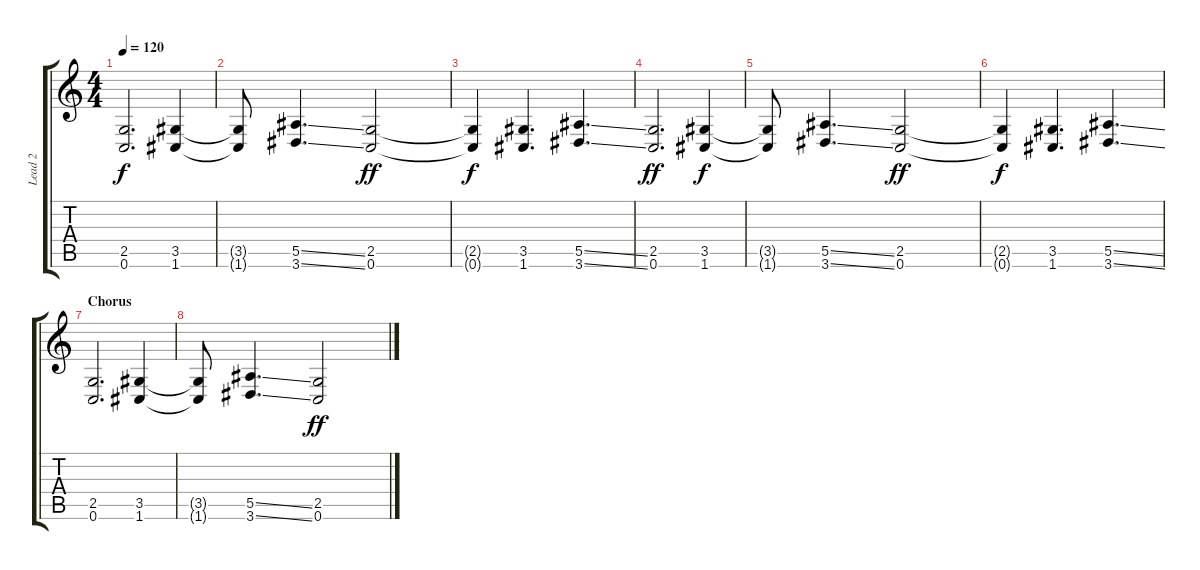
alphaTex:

\track ("Lead 2" "Lead 2") {instrument overdrivenguitar}
\staff {score tabs}
\tuning (C4 G3 Eb3 Bb2 F2 C2) {hide}
\ts (4 4)
\tempo 120
\clef g2
\ks c
(2.5 0.6).2{d dy f} (3.5 1.6).4 |
(3.5{t} 1.6{t}).8 (5.5{ss} 3.6{ss}).4{d} (2.5 0.6).2{dy ff} |
(2.5{t} 0.6{t}).4{dy f} (3.5 1.6).4{d} (5.5{ss} 3.6{ss}).4{d} |
(2.5 0.6).2{d dy ff} (3.5 1.6).4{dy f} |
(3.5{t} 1.6{t}).8 (5.5{ss} 3.6{ss}).4{d} (2.5 0.6).2{dy ff} |
(2.5{t} 0.6{t}).4{dy f} (3.5 1.6).4{d} (5.5{ss} 3.6{ss}).4{d} |
\section ("" "Chorus")
(2.5 0.6).2{d} (3.5 1.6).4 |
(3.5{t} 1.6{t}).8 (5.5{ss} 3.6{ss}).4{d} (2.5 0.6).2{dy ff}
